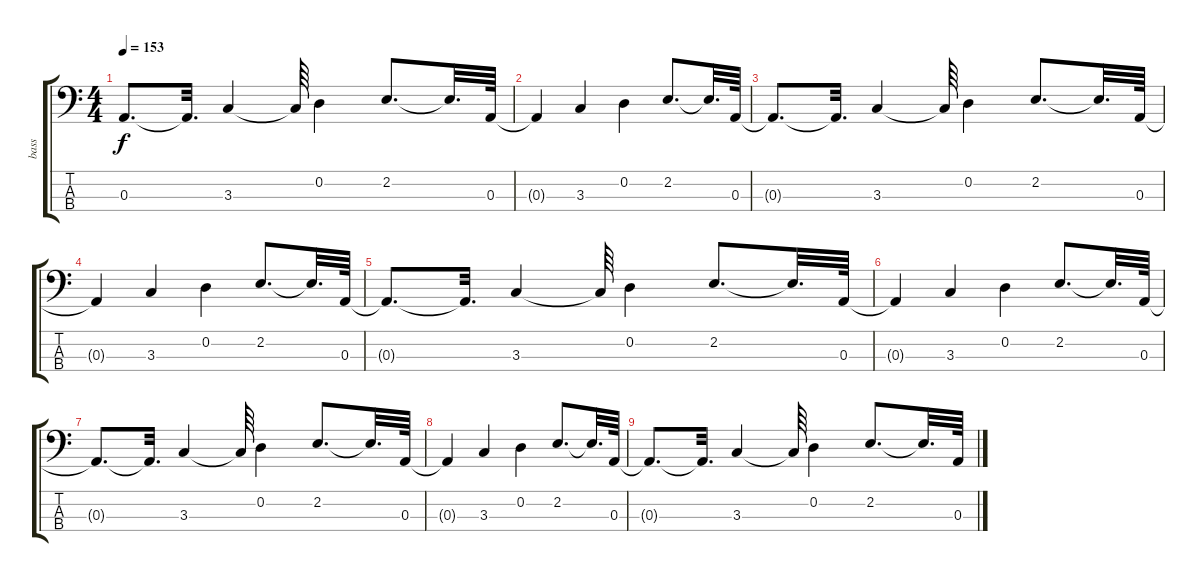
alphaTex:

\track ("bass" "bass") {instrument electricbasspick}
\staff {score tabs}
\tuning (G2 D2 A1 E1) {hide}
\ts (4 4)
\tempo 153
\clef f4
\ks c
0.3{t}.8{d dy f} 0.3{t}.32{d} 3.3.4 3.3{t}.64 0.2.4 2.2.8{d} 2.2{t}.32{d} 0.3.64 |
0.3{t}.4 3.3.4 0.2.4 2.2.8{d} 2.2{t}.32{d} 0.3.64 |
0.3{t}.8{d} 0.3{t}.32{d} 3.3.4 3.3{t}.64 0.2.4 2.2.8{d} 2.2{t}.32{d} 0.3.64 |
0.3{t}.4 3.3.4 0.2.4 2.2.8{d} 2.2{t}.32{d} 0.3.64 |
0.3{t}.8{d} 0.3{t}.32{d} 3.3.4 3.3{t}.64 0.2.4 2.2.8{d} 2.2{t}.32{d} 0.3.64 |
0.3{t}.4 3.3.4 0.2.4 2.2.8{d} 2.2{t}.32{d} 0.3.64 |
0.3{t}.8{d} 0.3{t}.32{d} 3.3.4 3.3{t}.64 0.2.4 2.2.8{d} 2.2{t}.32{d} 0.3.64 |
0.3{t}.4 3.3.4 0.2.4 2.2.8{d} 2.2{t}.32{d} 0.3.64 |
0.3{t}.8{d} 0.3{t}.32{d} 3.3.4 3.3{t}.64 0.2.4 2.2.8{d} 2.2{t}.32{d} 0.3.64
